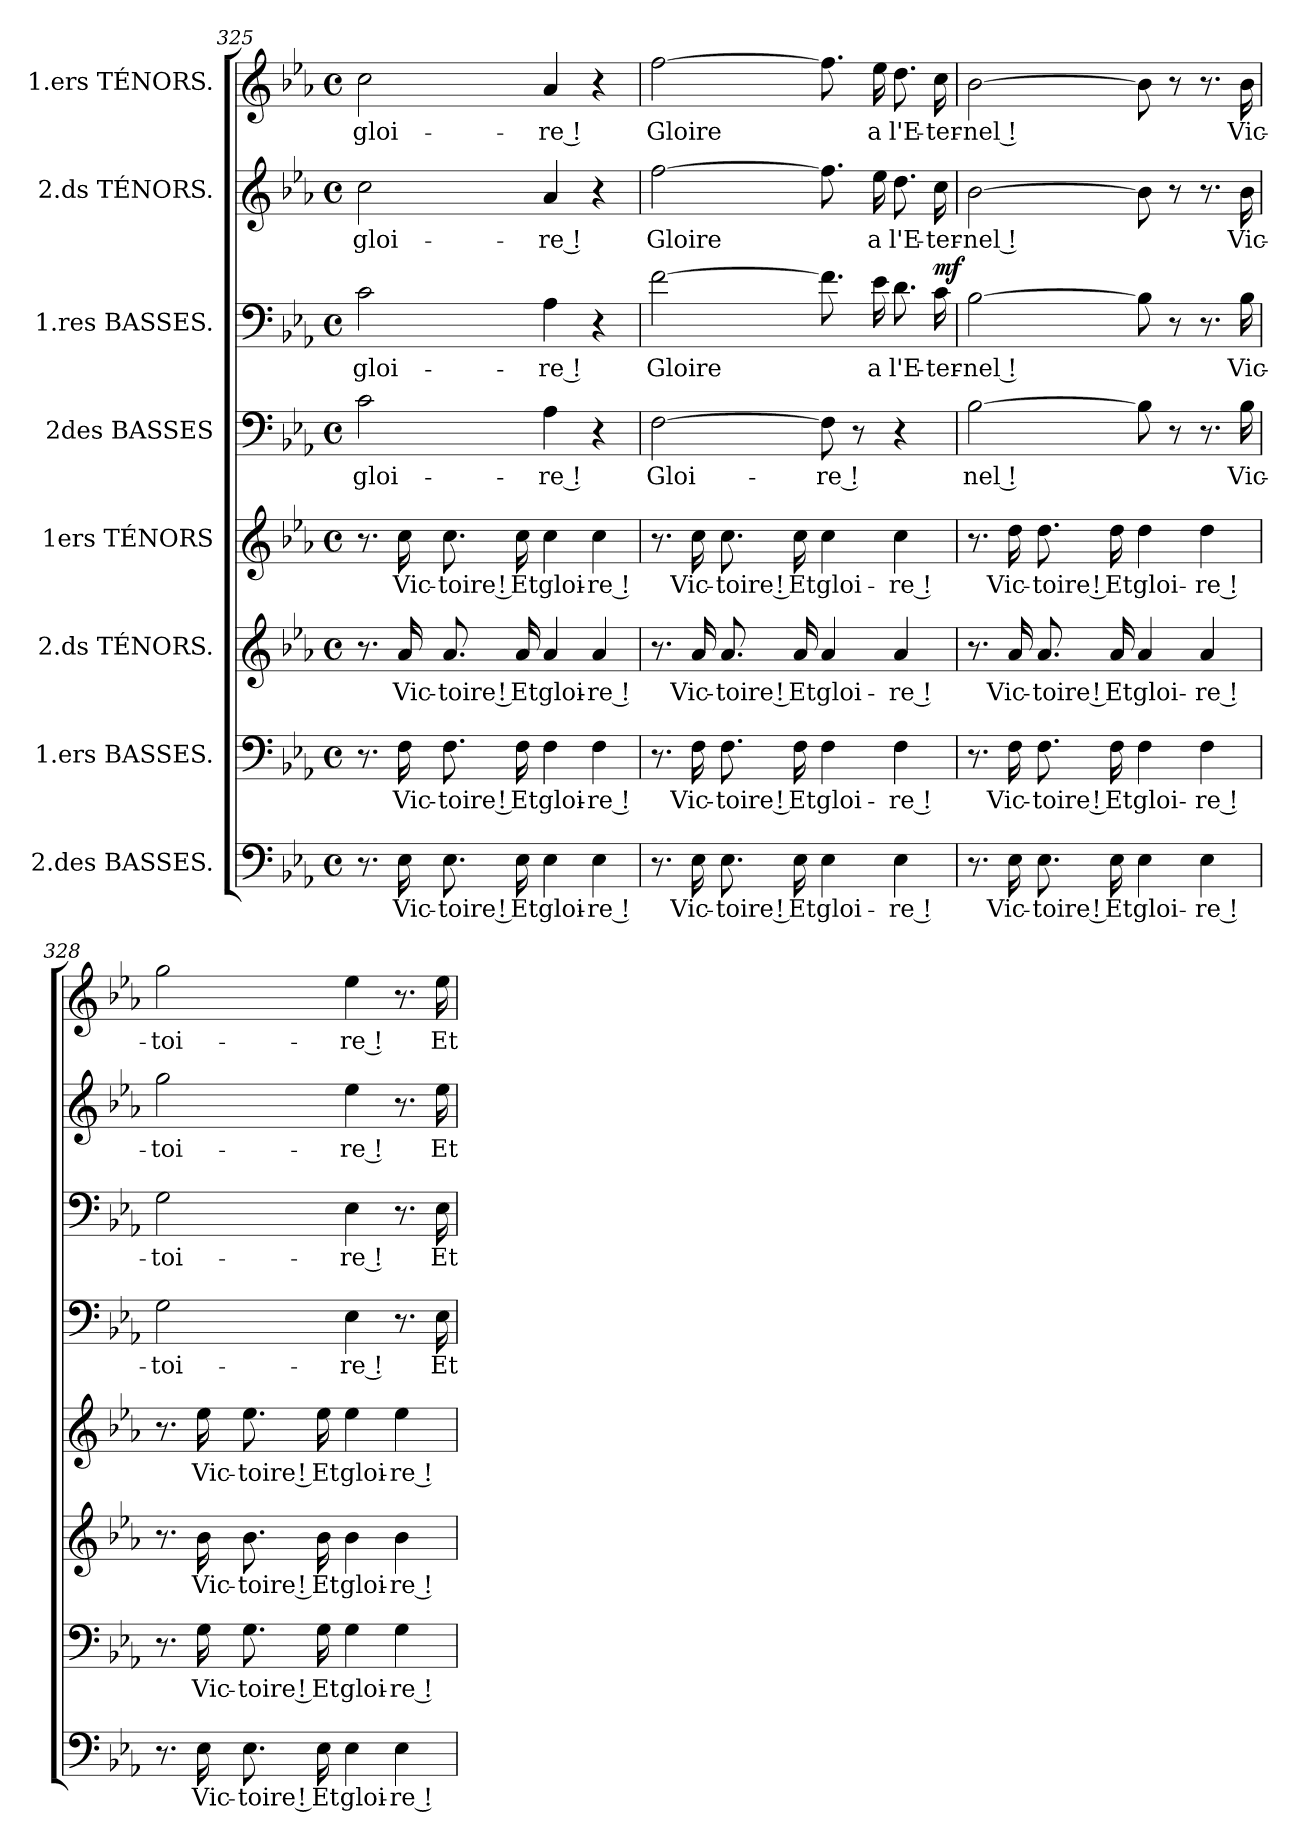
**kern	**text	**kern	**text	**kern	**text	**kern	**text	**kern	**text	**kern	**text	**dynam	**kern	**text	**kern	**text
*part8	*part8	*part7	*part7	*part6	*part6	*part5	*part5	*part4	*part4	*part3	*part3	*part3	*part2	*part2	*part1	*part1
*staff8	*staff8	*staff7	*staff7	*staff6	*staff6	*staff5	*staff5	*staff4	*staff4	*staff3	*staff3	*staff3	*staff2	*staff2	*staff1	*staff1
*I"2.des BASSES.	*	*I"1.ers BASSES.	*	*I"2.ds TÉNORS.	*	*I"1ers TÉNORS	*	*I"2des BASSES	*	*I"1.res BASSES.	*	*	*I"2.ds TÉNORS.	*	*I"1.ers TÉNORS.	*
*clefF4	*	*clefF4	*	*clefG2	*	*clefG2	*	*clefF4	*	*clefF4	*	*	*clefG2	*	*clefG2	*
*k[b-e-a-]	*	*k[b-e-a-]	*	*k[b-e-a-]	*	*k[b-e-a-]	*	*k[b-e-a-]	*	*k[b-e-a-]	*	*	*k[b-e-a-]	*	*k[b-e-a-]	*
*E-:	*	*E-:	*	*E-:	*	*E-:	*	*E-:	*	*E-:	*	*	*E-:	*	*E-:	*
*M4/4	*	*M4/4	*	*M4/4	*	*M4/4	*	*M4/4	*	*M4/4	*	*	*M4/4	*	*M4/4	*
*met(c)	*	*met(c)	*	*met(c)	*	*met(c)	*	*met(c)	*	*met(c)	*	*	*met(c)	*	*met(c)	*
=325	=325	=325	=325	=325	=325	=325	=325	=325	=325	=325	=325	=325	=325	=325	=325	=325
!	!	!	!	!	!	!	!	!	!LO:LY:b	!	!	!	!	!	!	!
!	!	!	!	!	!	!	!	!	!	!	!LO:LY:b	!	!	!	!	!
!	!	!	!	!	!	!	!	!	!	!	!	!	!	!LO:LY:b	!	!
!	!	!	!	!	!	!	!	!	!	!	!	!	!	!	!	!LO:LY:b
8.r	.	8.r	.	8.r	.	8.r	.	2c\	gloi-	2c\	gloi-	.	2cc\	gloi-	2cc\	gloi-
!	!LO:LY:b	!	!	!	!	!	!	!	!	!	!	!	!	!	!	!
!	!	!	!LO:LY:b	!	!	!	!	!	!	!	!	!	!	!	!	!
!	!	!	!	!	!LO:LY:b	!	!	!	!	!	!	!	!	!	!	!
!	!	!	!	!	!	!	!LO:LY:b	!	!	!	!	!	!	!	!	!
16E-\	Vic-	16F\	Vic-	16a-/	Vic-	16cc\	Vic-	.	.	.	.	.	.	.	.	.
!	!LO:LY:b	!	!	!	!	!	!	!	!	!	!	!	!	!	!	!
!	!	!	!LO:LY:b	!	!	!	!	!	!	!	!	!	!	!	!	!
!	!	!	!	!	!LO:LY:b	!	!	!	!	!	!	!	!	!	!	!
!	!	!	!	!	!	!	!LO:LY:b	!	!	!	!	!	!	!	!	!
8.E-\	-toire !	8.F\	-toire !	8.a-/	-toire !	8.cc\	-toire !	.	.	.	.	.	.	.	.	.
!	!LO:LY:b	!	!	!	!	!	!	!	!	!	!	!	!	!	!	!
!	!	!	!LO:LY:b	!	!	!	!	!	!	!	!	!	!	!	!	!
!	!	!	!	!	!LO:LY:b	!	!	!	!	!	!	!	!	!	!	!
!	!	!	!	!	!	!	!LO:LY:b	!	!	!	!	!	!	!	!	!
16E-\	Et	16F\	Et	16a-/	Et	16cc\	Et	.	.	.	.	.	.	.	.	.
!	!LO:LY:b	!	!	!	!	!	!	!	!	!	!	!	!	!	!	!
!	!	!	!LO:LY:b	!	!	!	!	!	!	!	!	!	!	!	!	!
!	!	!	!	!	!LO:LY:b	!	!	!	!	!	!	!	!	!	!	!
!	!	!	!	!	!	!	!LO:LY:b	!	!	!	!	!	!	!	!	!
!	!	!	!	!	!	!	!	!	!LO:LY:b	!	!	!	!	!	!	!
!	!	!	!	!	!	!	!	!	!	!	!LO:LY:b	!	!	!	!	!
!	!	!	!	!	!	!	!	!	!	!	!	!	!	!LO:LY:b	!	!
!	!	!	!	!	!	!	!	!	!	!	!	!	!	!	!	!LO:LY:b
4E-\	gloi-	4F\	gloi-	4a-/	gloi-	4cc\	gloi-	4A-\	-re !	4A-\	-re !	.	4a-/	-re !	4a-/	-re !
!	!LO:LY:b	!	!	!	!	!	!	!	!	!	!	!	!	!	!	!
!	!	!	!LO:LY:b	!	!	!	!	!	!	!	!	!	!	!	!	!
!	!	!	!	!	!LO:LY:b	!	!	!	!	!	!	!	!	!	!	!
!	!	!	!	!	!	!	!LO:LY:b	!	!	!	!	!	!	!	!	!
4E-\	-re !	4F\	-re !	4a-/	-re !	4cc\	-re !	4r	.	4r	.	.	4r	.	4r	.
=326	=326	=326	=326	=326	=326	=326	=326	=326	=326	=326	=326	=326	=326	=326	=326	=326
!	!	!	!	!	!	!	!	!	!LO:LY:b	!	!	!	!	!	!	!
!	!	!	!	!	!	!	!	!	!	!	!LO:LY:b	!	!	!	!	!
!	!	!	!	!	!	!	!	!	!	!	!	!	!	!LO:LY:b	!	!
!	!	!	!	!	!	!	!	!	!	!	!	!	!	!	!	!LO:LY:b
8.r	.	8.r	.	8.r	.	8.r	.	[>2F\	Gloi-	[>2f\	Gloire	.	[>2ff\	Gloire	[>2ff\	Gloire
!	!LO:LY:b	!	!	!	!	!	!	!	!	!	!	!	!	!	!	!
!	!	!	!LO:LY:b	!	!	!	!	!	!	!	!	!	!	!	!	!
!	!	!	!	!	!LO:LY:b	!	!	!	!	!	!	!	!	!	!	!
!	!	!	!	!	!	!	!LO:LY:b	!	!	!	!	!	!	!	!	!
16E-\	Vic-	16F\	Vic-	16a-/	Vic-	16cc\	Vic-	.	.	.	.	.	.	.	.	.
!	!LO:LY:b	!	!	!	!	!	!	!	!	!	!	!	!	!	!	!
!	!	!	!LO:LY:b	!	!	!	!	!	!	!	!	!	!	!	!	!
!	!	!	!	!	!LO:LY:b	!	!	!	!	!	!	!	!	!	!	!
!	!	!	!	!	!	!	!LO:LY:b	!	!	!	!	!	!	!	!	!
8.E-\	-toire !	8.F\	-toire !	8.a-/	-toire !	8.cc\	-toire !	.	.	.	.	.	.	.	.	.
!	!LO:LY:b	!	!	!	!	!	!	!	!	!	!	!	!	!	!	!
!	!	!	!LO:LY:b	!	!	!	!	!	!	!	!	!	!	!	!	!
!	!	!	!	!	!LO:LY:b	!	!	!	!	!	!	!	!	!	!	!
!	!	!	!	!	!	!	!LO:LY:b	!	!	!	!	!	!	!	!	!
16E-\	Et	16F\	Et	16a-/	Et	16cc\	Et	.	.	.	.	.	.	.	.	.
!	!LO:LY:b	!	!	!	!	!	!	!	!	!	!	!	!	!	!	!
!	!	!	!LO:LY:b	!	!	!	!	!	!	!	!	!	!	!	!	!
!	!	!	!	!	!LO:LY:b	!	!	!	!	!	!	!	!	!	!	!
!	!	!	!	!	!	!	!LO:LY:b	!	!	!	!	!	!	!	!	!
!	!	!	!	!	!	!	!	!	!LO:LY:b	!	!	!	!	!	!	!
4E-\	gloi-	4F\	gloi-	4a-/	gloi-	4cc\	gloi-	8F\]	-re !	8.f\]	.	.	8.ff\]	.	8.ff\]	.
.	.	.	.	.	.	.	.	8r	.	.	.	.	.	.	.	.
!	!	!	!	!	!	!	!	!	!	!	!LO:LY:b	!	!	!	!	!
!	!	!	!	!	!	!	!	!	!	!	!	!	!	!LO:LY:b	!	!
!	!	!	!	!	!	!	!	!	!	!	!	!	!	!	!	!LO:LY:b
.	.	.	.	.	.	.	.	.	.	16e-\	a	.	16ee-\	a	16ee-\	a
!	!LO:LY:b	!	!	!	!	!	!	!	!	!	!	!	!	!	!	!
!	!	!	!LO:LY:b	!	!	!	!	!	!	!	!	!	!	!	!	!
!	!	!	!	!	!LO:LY:b	!	!	!	!	!	!	!	!	!	!	!
!	!	!	!	!	!	!	!LO:LY:b	!	!	!	!	!	!	!	!	!
!	!	!	!	!	!	!	!	!	!	!	!LO:LY:b	!	!	!	!	!
!	!	!	!	!	!	!	!	!	!	!	!	!	!	!LO:LY:b	!	!
!	!	!	!	!	!	!	!	!	!	!	!	!	!	!	!	!LO:LY:b
4E-\	-re !	4F\	-re !	4a-/	-re !	4cc\	-re !	4r	.	8.d\	l'E-	.	8.dd\	l'E-	8.dd\	l'E-
!	!	!	!	!	!	!	!	!	!	!	!LO:LY:b	!	!	!	!	!
!	!	!	!	!	!	!	!	!	!	!	!	!	!	!LO:LY:b	!	!
!	!	!	!	!	!	!	!	!	!	!	!	!LO:DY:b	!	!	!	!LO:LY:b
.	.	.	.	.	.	.	.	.	.	16c\	-ter-	mf	16cc\	-ter-	16cc\	-ter-
!!LO:LB:g=z
=327	=327	=327	=327	=327	=327	=327	=327	=327	=327	=327	=327	=327	=327	=327	=327	=327
!	!	!	!	!	!	!	!	!	!LO:LY:b	!	!	!	!	!	!	!
!	!	!	!	!	!	!	!	!	!	!	!LO:LY:b	!	!	!	!	!
!	!	!	!	!	!	!	!	!	!	!	!	!	!	!LO:LY:b	!	!
!	!	!	!	!	!	!	!	!	!	!	!	!	!	!	!	!LO:LY:b
8.r	.	8.r	.	8.r	.	8.r	.	[>2B-\	nel !	[>2B-\	-nel !	.	[>2b-\	-nel !	[>2b-\	-nel !
!	!LO:LY:b	!	!	!	!	!	!	!	!	!	!	!	!	!	!	!
!	!	!	!LO:LY:b	!	!	!	!	!	!	!	!	!	!	!	!	!
!	!	!	!	!	!LO:LY:b	!	!	!	!	!	!	!	!	!	!	!
!	!	!	!	!	!	!	!LO:LY:b	!	!	!	!	!	!	!	!	!
16E-\	Vic-	16F\	Vic-	16a-/	Vic-	16dd\	Vic-	.	.	.	.	.	.	.	.	.
!	!LO:LY:b	!	!	!	!	!	!	!	!	!	!	!	!	!	!	!
!	!	!	!LO:LY:b	!	!	!	!	!	!	!	!	!	!	!	!	!
!	!	!	!	!	!LO:LY:b	!	!	!	!	!	!	!	!	!	!	!
!	!	!	!	!	!	!	!LO:LY:b	!	!	!	!	!	!	!	!	!
8.E-\	-toire !	8.F\	-toire !	8.a-/	-toire !	8.dd\	-toire !	.	.	.	.	.	.	.	.	.
!	!LO:LY:b	!	!	!	!	!	!	!	!	!	!	!	!	!	!	!
!	!	!	!LO:LY:b	!	!	!	!	!	!	!	!	!	!	!	!	!
!	!	!	!	!	!LO:LY:b	!	!	!	!	!	!	!	!	!	!	!
!	!	!	!	!	!	!	!LO:LY:b	!	!	!	!	!	!	!	!	!
16E-\	Et	16F\	Et	16a-/	Et	16dd\	Et	.	.	.	.	.	.	.	.	.
!	!LO:LY:b	!	!	!	!	!	!	!	!	!	!	!	!	!	!	!
!	!	!	!LO:LY:b	!	!	!	!	!	!	!	!	!	!	!	!	!
!	!	!	!	!	!LO:LY:b	!	!	!	!	!	!	!	!	!	!	!
!	!	!	!	!	!	!	!LO:LY:b	!	!	!	!	!	!	!	!	!
4E-\	gloi-	4F\	gloi-	4a-/	gloi-	4dd\	gloi-	8B-\]	.	8B-\]	.	.	8b-\]	.	8b-\]	.
.	.	.	.	.	.	.	.	8r	.	8r	.	.	8r	.	8r	.
!	!LO:LY:b	!	!	!	!	!	!	!	!	!	!	!	!	!	!	!
!	!	!	!LO:LY:b	!	!	!	!	!	!	!	!	!	!	!	!	!
!	!	!	!	!	!LO:LY:b	!	!	!	!	!	!	!	!	!	!	!
!	!	!	!	!	!	!	!LO:LY:b	!	!	!	!	!	!	!	!	!
4E-\	-re !	4F\	-re !	4a-/	-re !	4dd\	-re !	8.r	.	8.r	.	.	8.r	.	8.r	.
!	!	!	!	!	!	!	!	!	!LO:LY:b	!	!	!	!	!	!	!
!	!	!	!	!	!	!	!	!	!	!	!LO:LY:b	!	!	!	!	!
!	!	!	!	!	!	!	!	!	!	!	!	!	!	!LO:LY:b	!	!
!	!	!	!	!	!	!	!	!	!	!	!	!	!	!	!	!LO:LY:b
.	.	.	.	.	.	.	.	16B-\	Vic-	16B-\	Vic-	.	16b-\	Vic-	16b-\	Vic-
=328	=328	=328	=328	=328	=328	=328	=328	=328	=328	=328	=328	=328	=328	=328	=328	=328
!	!	!	!	!	!	!	!	!	!LO:LY:b	!	!	!	!	!	!	!
!	!	!	!	!	!	!	!	!	!	!	!LO:LY:b	!	!	!	!	!
!	!	!	!	!	!	!	!	!	!	!	!	!	!	!LO:LY:b	!	!
!	!	!	!	!	!	!	!	!	!	!	!	!	!	!	!	!LO:LY:b
8.r	.	8.r	.	8.r	.	8.r	.	2G\	-toi-	2G\	-toi-	.	2gg\	-toi-	2gg\	-toi-
!	!LO:LY:b	!	!	!	!	!	!	!	!	!	!	!	!	!	!	!
!	!	!	!LO:LY:b	!	!	!	!	!	!	!	!	!	!	!	!	!
!	!	!	!	!	!LO:LY:b	!	!	!	!	!	!	!	!	!	!	!
!	!	!	!	!	!	!	!LO:LY:b	!	!	!	!	!	!	!	!	!
16E-\	Vic-	16G\	Vic-	16b-\	Vic-	16ee-\	Vic-	.	.	.	.	.	.	.	.	.
!	!LO:LY:b	!	!	!	!	!	!	!	!	!	!	!	!	!	!	!
!	!	!	!LO:LY:b	!	!	!	!	!	!	!	!	!	!	!	!	!
!	!	!	!	!	!LO:LY:b	!	!	!	!	!	!	!	!	!	!	!
!	!	!	!	!	!	!	!LO:LY:b	!	!	!	!	!	!	!	!	!
8.E-\	-toire !	8.G\	-toire !	8.b-\	-toire !	8.ee-\	-toire !	.	.	.	.	.	.	.	.	.
!	!LO:LY:b	!	!	!	!	!	!	!	!	!	!	!	!	!	!	!
!	!	!	!LO:LY:b	!	!	!	!	!	!	!	!	!	!	!	!	!
!	!	!	!	!	!LO:LY:b	!	!	!	!	!	!	!	!	!	!	!
!	!	!	!	!	!	!	!LO:LY:b	!	!	!	!	!	!	!	!	!
16E-\	Et	16G\	Et	16b-\	Et	16ee-\	Et	.	.	.	.	.	.	.	.	.
!	!LO:LY:b	!	!	!	!	!	!	!	!	!	!	!	!	!	!	!
!	!	!	!LO:LY:b	!	!	!	!	!	!	!	!	!	!	!	!	!
!	!	!	!	!	!LO:LY:b	!	!	!	!	!	!	!	!	!	!	!
!	!	!	!	!	!	!	!LO:LY:b	!	!	!	!	!	!	!	!	!
!	!	!	!	!	!	!	!	!	!LO:LY:b	!	!	!	!	!	!	!
!	!	!	!	!	!	!	!	!	!	!	!LO:LY:b	!	!	!	!	!
!	!	!	!	!	!	!	!	!	!	!	!	!	!	!LO:LY:b	!	!
!	!	!	!	!	!	!	!	!	!	!	!	!	!	!	!	!LO:LY:b
4E-\	gloi-	4G\	gloi-	4b-\	gloi-	4ee-\	gloi-	4E-\	-re !	4E-\	-re !	.	4ee-\	-re !	4ee-\	-re !
!	!LO:LY:b	!	!	!	!	!	!	!	!	!	!	!	!	!	!	!
!	!	!	!LO:LY:b	!	!	!	!	!	!	!	!	!	!	!	!	!
!	!	!	!	!	!LO:LY:b	!	!	!	!	!	!	!	!	!	!	!
!	!	!	!	!	!	!	!LO:LY:b	!	!	!	!	!	!	!	!	!
4E-\	-re !	4G\	-re !	4b-\	-re !	4ee-\	-re !	8.r	.	8.r	.	.	8.r	.	8.r	.
!	!	!	!	!	!	!	!	!	!LO:LY:b	!	!	!	!	!	!	!
!	!	!	!	!	!	!	!	!	!	!	!LO:LY:b	!	!	!	!	!
!	!	!	!	!	!	!	!	!	!	!	!	!	!	!LO:LY:b	!	!
!	!	!	!	!	!	!	!	!	!	!	!	!	!	!	!	!LO:LY:b
.	.	.	.	.	.	.	.	16E-\	Et	16E-\	Et	.	16ee-\	Et	16ee-\	Et
=	=	=	=	=	=	=	=	=	=	=	=	=	=	=	=	=
*-	*-	*-	*-	*-	*-	*-	*-	*-	*-	*-	*-	*-	*-	*-	*-	*-
